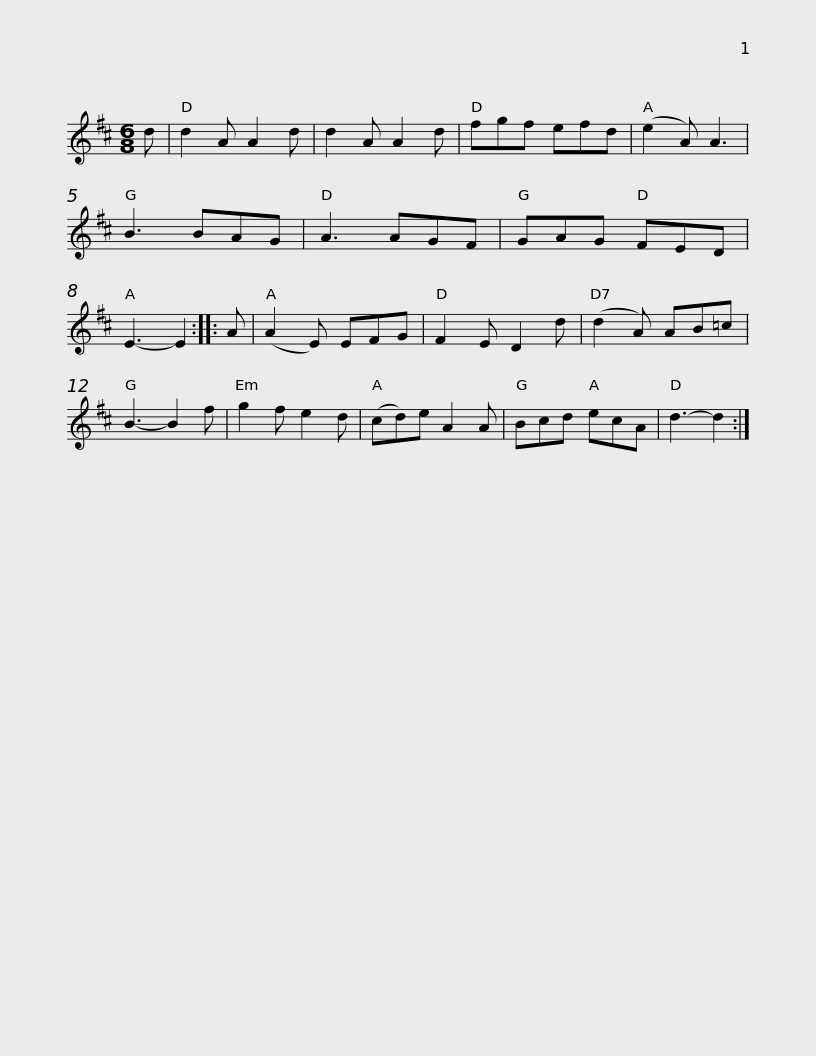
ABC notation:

X:1
L:1/8
M:6/8
I:linebreak $
K:D
V:1 treble
V:1
 d | d2 A A2 d | d2 A A2 d | fgf efd | (e2 A) A3 | %5
 B3 BAG | A3 AGF | GAG FED | E3- E2 :: A |$ %10
 (A2 E) EFG | F2 E D2 d | (d2 A) AB=c | B3- B2 f | g2 f e2 d | %15
 (cd)e A2 A | Bcd ecA | d3- d2 :| %18
